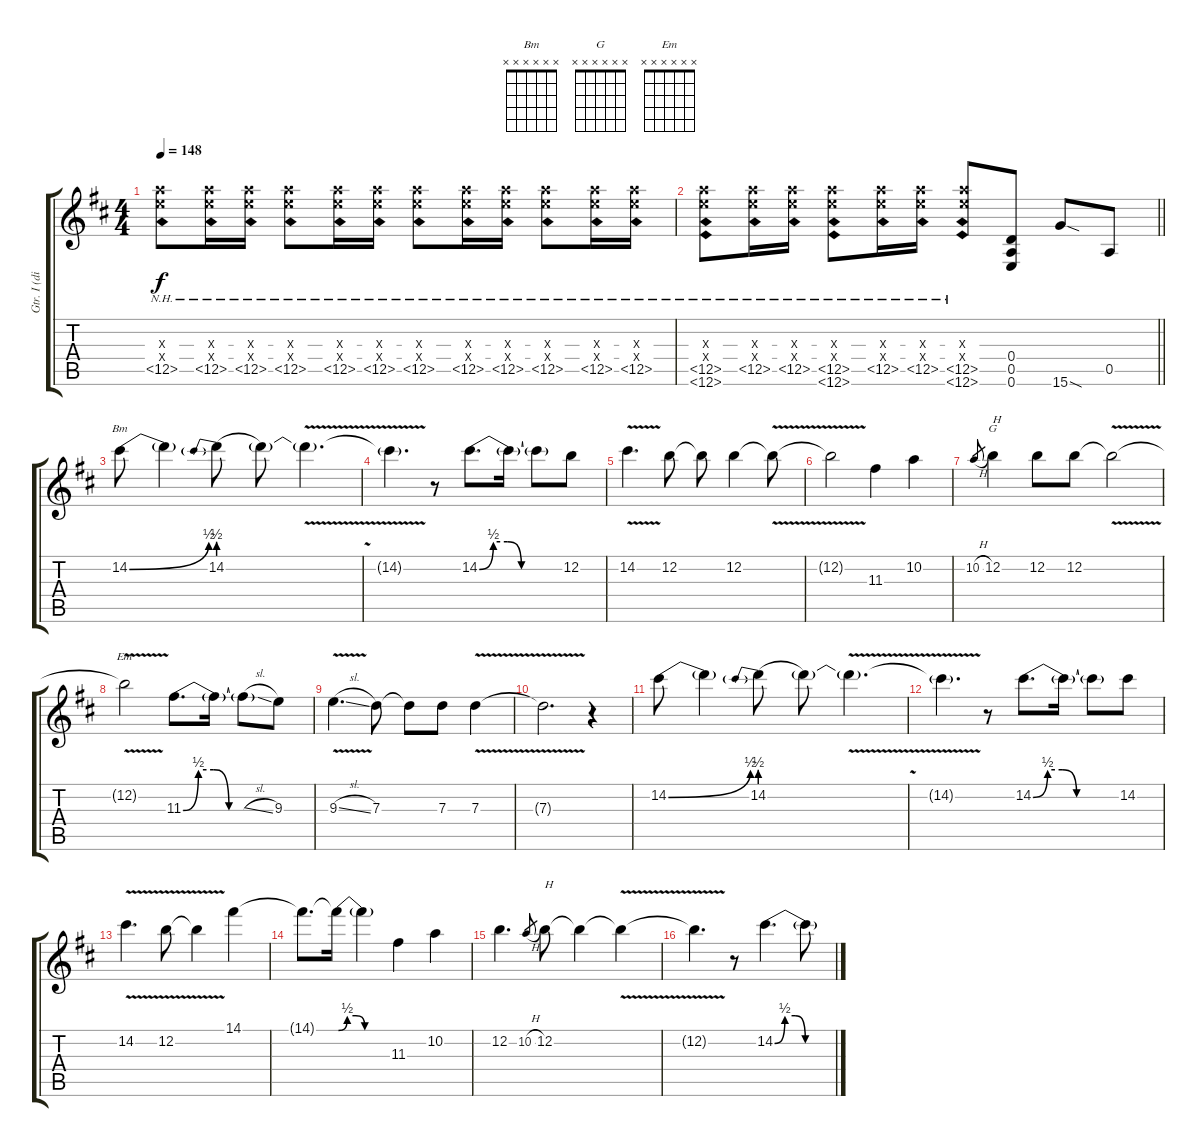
\track ("Gtr. I (dist.)" "Gtr. I (di") {instrument distortionguitar}
\staff {score tabs}
\tuning (E4 B3 G3 D3 A2 E2) {hide}
\chord ("Bm" x x x x x x)
\chord ("G" x x x x x x)
\chord ("Em" x x x x x x)
\ts (4 4)
\tempo 148
\clef g2
\ks d
(14.3{x} 14.4{x} 12.5{nh}).8{dy f} (14.3{x} 14.4{x} 12.5{nh}).16 (14.3{x} 14.4{x} 12.5{nh}).16 (14.3{x} 14.4{x} 12.5{nh}).8 (14.3{x} 14.4{x} 12.5{nh}).16 (14.3{x} 14.4{x} 12.5{nh}).16 (14.3{x} 14.4{x} 12.5{nh}).8 (14.3{x} 14.4{x} 12.5{nh}).16 (14.3{x} 14.4{x} 12.5{nh}).16 (14.3{x} 14.4{x} 12.5{nh}).8 (14.3{x} 14.4{x} 12.5{nh}).16 (14.3{x} 14.4{x} 12.5{nh}).16 |
\barLineRight lightlight
(14.3{x} 14.4{x} 12.5{nh} 12.6{nh}).8 (14.3{x} 14.4{x} 12.5{nh}).16 (14.3{x} 14.4{x} 12.5{nh}).16 (14.3{x} 14.4{x} 12.5{nh} 12.6{nh}).8 (14.3{x} 14.4{x} 12.5{nh}).16 (14.3{x} 14.4{x} 12.5{nh}).16 (14.3{x} 14.4{x} 12.5{nh} 12.6{nh}).8 (0.4 0.5 0.6).8 15.6{sod}.8 0.5.8 |
14.2{be (bend 0 0 60 2)}.8{ch "Bm"} 14.2{t}.4 14.2{be (prebend 0 2 60 2)}.8 14.2{t}.8 14.2{v t}.4{d} |
14.2{t}.4{d} r.8 14.2{be (custom 0 0 10 2 20 2 30 0 60 0)}.8{d} 14.2{t}.16 14.2{t}.8 12.2.8 |
14.2{v}.4{d} 12.2.8 12.2{t}.8 12.2.4 12.2{v t}.8 |
12.2{t}.2 11.3.4 10.2.4 |
10.2{h}.8{gr} 12.2.4{ch "G" txt "H"} 12.2.8 12.2.8 12.2{v t}.2 |
12.2{t}.2{ch "Em"} 11.3{be (custom 0 0 10 2 20 2 30 0 60 0)}.8{d} 11.3{t}.16 11.3{sl t}.8 9.3.8 |
9.3{v sl}.4{d} 7.3.8 7.3{t}.8 7.3.8 7.3{v}.4 |
7.3{t}.2{d} r.4 |
14.2{be (bend 0 0 60 2)}.8 14.2{t}.4 14.2{be (prebend 0 2 60 2)}.8 14.2{t}.8 14.2{v t}.4{d} |
14.2{t}.4{d} r.8 14.2{be (custom 0 0 10 2 20 2 30 0 60 0)}.8{d} 14.2{t}.16 14.2{t}.8 14.2.8 |
14.2{v}.4{d} 12.2{v}.8 12.2{t}.4 14.1.4 |
14.1{t}.8{d} 14.1{be (custom 0 0 10 2 20 2 30 0 60 0) t}.16 14.1{t}.4 11.3.4 10.2.4 |
12.2.4{d} 10.2{h}.8{gr} 12.2.8{txt "H"} 12.2{t}.4 12.2{v t}.4 |
12.2{t}.4{d} r.8 14.2{be (custom 0 0 10 2 20 2 30 0 60 0)}.4{d} 14.2{t}.8
